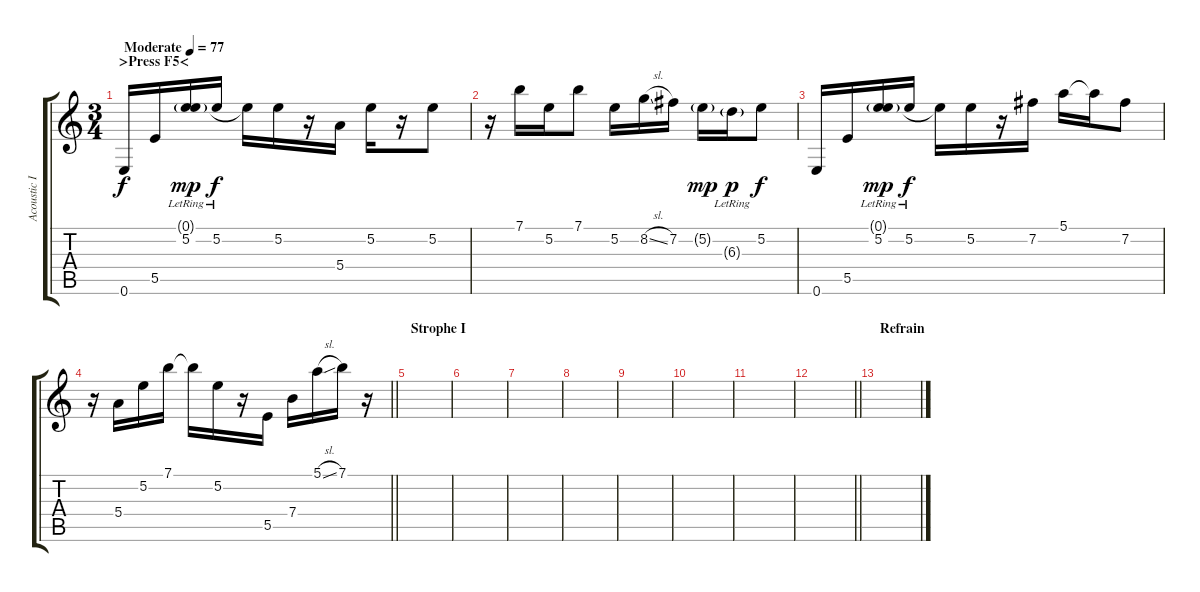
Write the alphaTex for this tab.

\track ("Acoustic II" "Acoustic I") {instrument acousticguitarsteel}
\staff {score tabs}
\tuning (E4 B3 Ab3 E3 B2 E2) {hide}
\ts (3 4)
\section ("" ">Press F5<")
\tempo (77 "Moderate")
\clef g2
\ks c
0.6.16{dy f instrument acousticguitarsteel} 5.5.16 (0.1{g lr} 5.2).16{dy mp} 5.2{lr}.16{dy f} 0.1{t}.16 5.2.16 r.16 5.4.16 5.2.16 r.16 5.2.8 |
r.16 7.1.16 5.2.16 7.1.8 5.2.16 8.2{sl}.16 7.2.16 5.2{g}.16{dy mp} 6.3{g lr}.16{dy p} 5.2.8{dy f} |
0.6.16 5.5.16 (0.1{g lr} 5.2).16{dy mp} 5.2{lr}.16{dy f} 0.1{t}.16 5.2.16 r.16 7.2.16 5.1.16 5.1{t}.16 7.2.8 |
\barLineRight lightlight
r.16 5.4.16 5.2.16 7.1.16 7.1{t}.16 5.2.16 r.16 5.5.16 7.4.16 5.1{sl}.16 7.1.16 r.16 |
\section ("" "Strophe I")
|
|
|
|
|
|
|
\barLineRight lightlight
|
\section ("" "Refrain")
